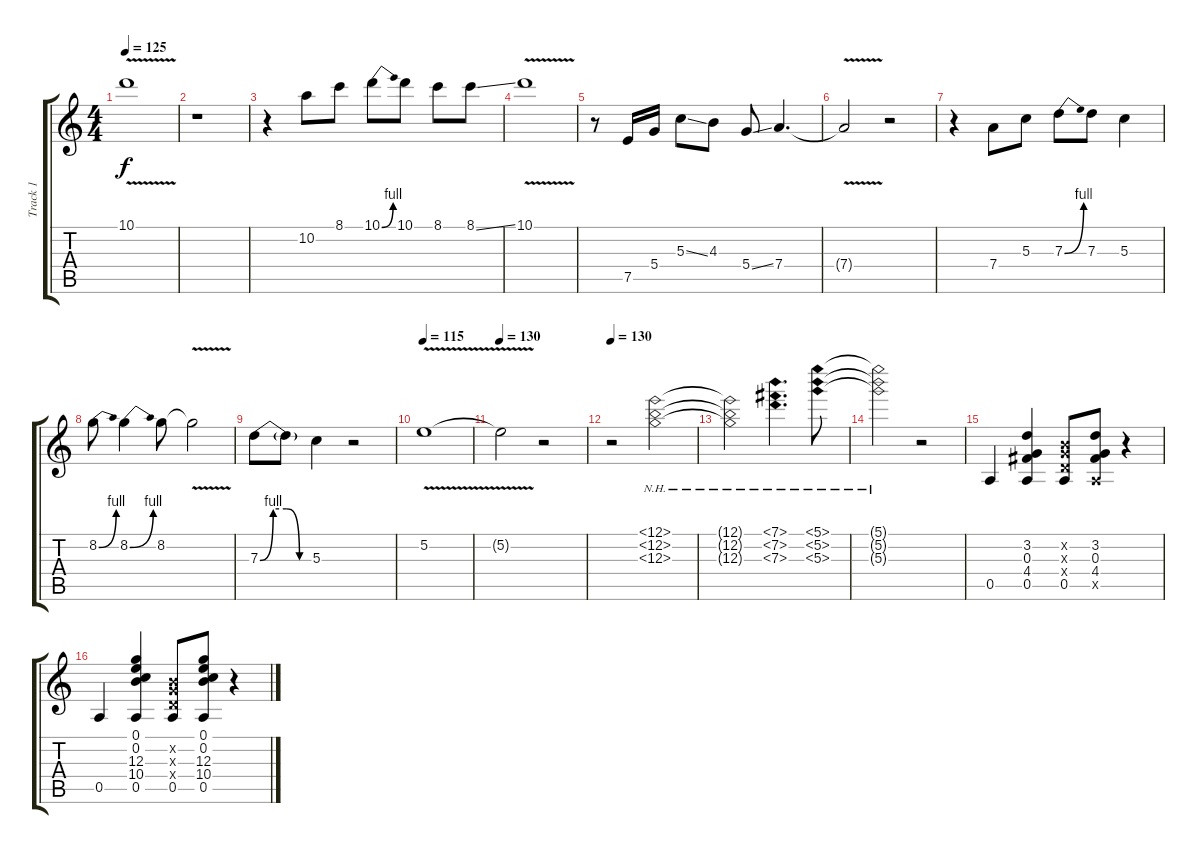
\track ("Track 1" "Track 1") {instrument acousticguitarsteel}
\staff {score tabs}
\tuning (E4 B3 G3 D3 A2 E2) {hide}
\ts (4 4)
\tempo 125
\clef g2
\ks c
10.1{v}.1{dy f} |
r.1 |
r.4 10.2.8 8.1.8 10.1{be (bend 0 0 60 4)}.8 10.1.8 8.1.8 8.1{ss}.8 |
10.1{v}.1 |
r.8 7.5.16 5.4.16 5.3{ss}.8 4.3.8 5.4{ss}.8 7.4.4{d} |
7.4{v t}.2 r.2 |
r.4 7.4.8 5.3.8 7.3{be (bend 0 0 60 4)}.8 7.3.8 5.3.4 |
8.2{be (bend 0 0 60 4)}.8 8.2{be (bend 0 0 60 4)}.4 8.2.8 8.2{v t}.2 |
7.3{be (custom 0 0 15 4 30 4 45 0 60 0)}.8 7.3{t}.8 5.3.4 r.2 |
\tempo 115
5.2{v}.1 |
\tempo 130
5.2{t}.2 r.2 |
\tempo 130
r.2 (12.1{nh} 12.2{nh} 12.3{nh}).2 |
(12.1{nh t} 12.2{nh t} 12.3{nh t}).2 (7.1{nh} 7.2{nh} 7.3{nh}).4{d} (5.1{nh} 5.2{nh} 5.3{nh}).8 |
(5.1{nh t} 5.2{nh t} 5.3{nh t}).2 r.2 |
0.5.4 (3.2 0.3 4.4 0.5).4 (0.2{x} 0.3{x} 0.4{x} 0.5).8 (3.2 0.3 4.4 0.5{x}).8 r.4 |
0.5.4 (0.1 0.2 12.3 10.4 0.5).4 (0.2{x} 0.3{x} 0.4{x} 0.5).8 (0.1 0.2 12.3 10.4 0.5).8 r.4
